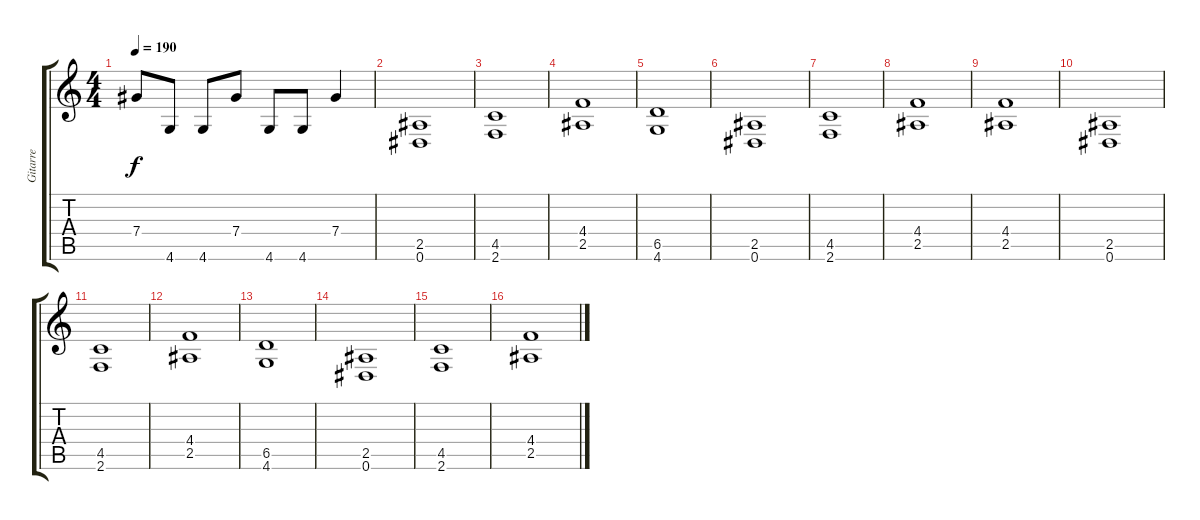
\track ("Gitarre" "Gitarre") {instrument distortionguitar}
\staff {score tabs}
\tuning (Eb4 Bb3 Gb3 Db3 Ab2 Eb2) {hide}
\ts (4 4)
\tempo 190
\clef g2
\ks c
7.4.8{dy f} 4.6.8 4.6.8 7.4.8 4.6.8 4.6.8 7.4.4 |
(2.5 0.6).1 |
(4.5 2.6).1 |
(4.4 2.5).1 |
(6.5 4.6).1 |
(2.5 0.6).1 |
(4.5 2.6).1 |
(4.4 2.5).1 |
(4.4 2.5).1 |
(2.5 0.6).1 |
(4.5 2.6).1 |
(4.4 2.5).1 |
(6.5 4.6).1 |
(2.5 0.6).1 |
(4.5 2.6).1 |
(4.4 2.5).1
